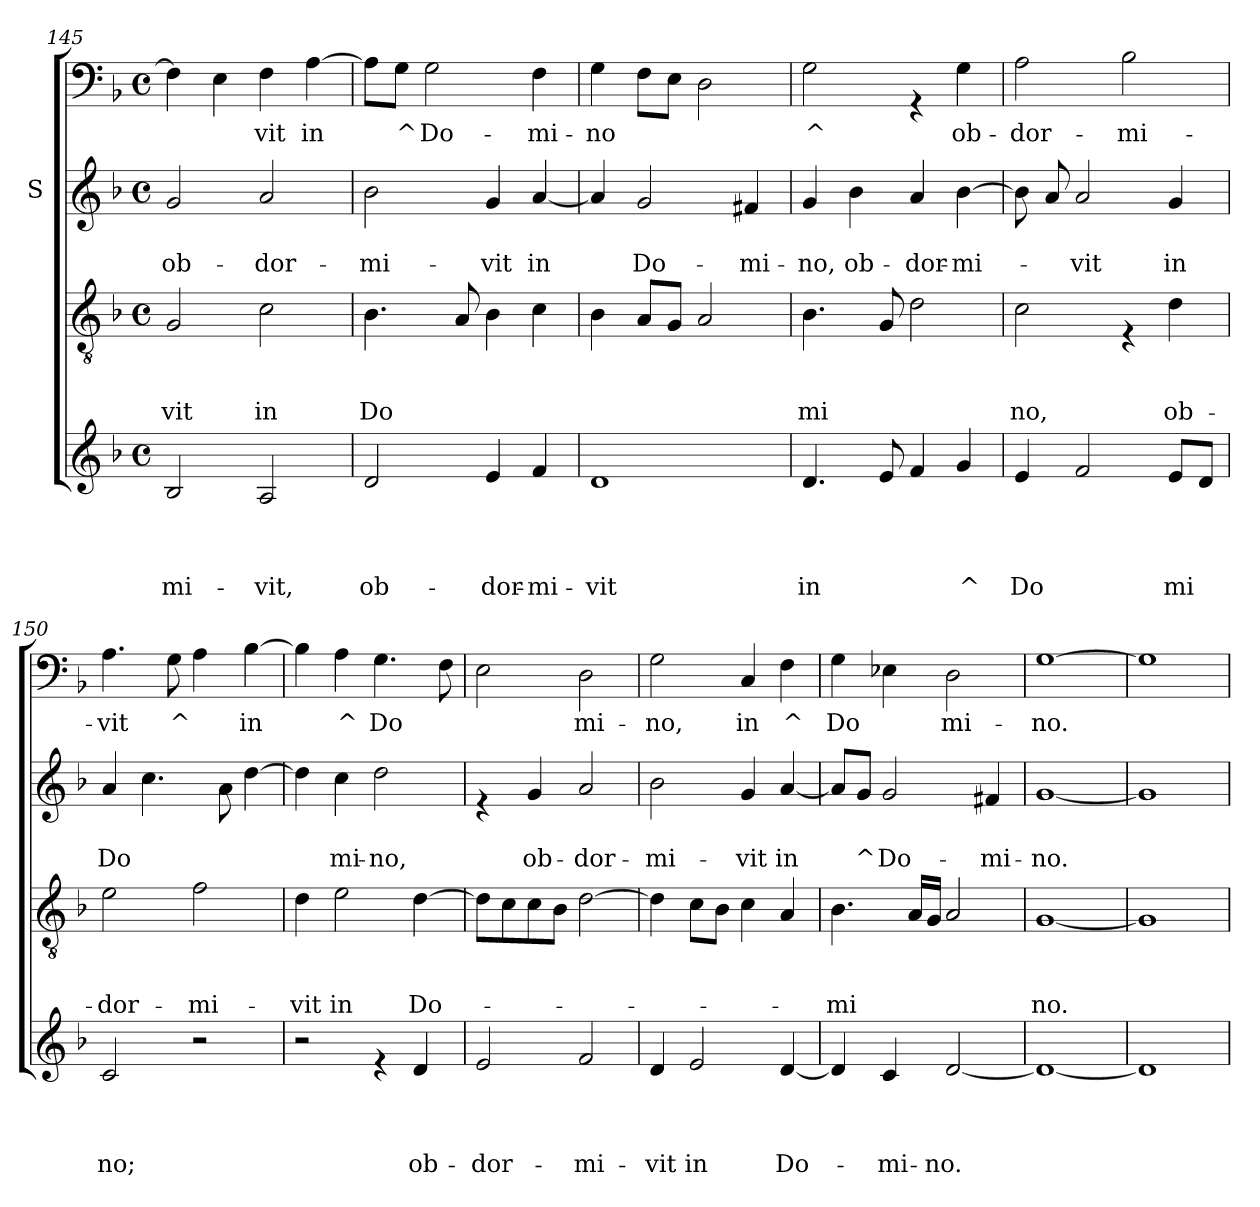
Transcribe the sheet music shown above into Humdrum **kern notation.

**kern	**text	**text	**text	**text	**kern	**text	**text	**text	**kern	**text	**text	**kern	**text
*part4	*part4	*part4	*part4	*part4	*part3	*part3	*part3	*part3	*part2	*part2	*part2	*part1	*part1
*staff4	*staff4	*staff4	*staff4	*staff4	*staff3	*staff3	*staff3	*staff3	*staff2	*staff2	*staff2	*staff1	*staff1
*	*	*	*	*	*	*	*	*	*I"S	*	*	*	*
*clefG2	*	*	*	*	*clefGv2	*	*	*	*clefG2	*	*	*clefF4	*
*k[b-]	*	*	*	*	*k[b-]	*	*	*	*k[b-]	*	*	*k[b-]	*
*F:	*	*	*	*	*F:	*	*	*	*F:	*	*	*F:	*
*M4/4	*	*	*	*	*M4/4	*	*	*	*M4/4	*	*	*M4/4	*
*met(c)	*	*	*	*	*met(c)	*	*	*	*met(c)	*	*	*met(c)	*
=145	=145	=145	=145	=145	=145	=145	=145	=145	=145	=145	=145	=145	=145
!	!	!	!	!LO:LY:b	!	!	!	!LO:LY:b	!	!	!LO:LY:b	!	!
2B-/	.	.	.	-mi-	2G/	.	.	vit	2g/	.	ob-	4F\]	.
.	.	.	.	.	.	.	.	.	.	.	.	4E\	.
!	!	!	!	!LO:LY:b	!	!	!	!LO:LY:b	!	!	!LO:LY:b	!	!LO:LY:b
2A/	.	.	.	-vit,	2c\	.	.	in	2a/	.	-dor-	4F\	vit
!	!	!	!	!	!	!	!	!	!	!	!	!	!LO:LY:b
.	.	.	.	.	.	.	.	.	.	.	.	[>4A\	in
=146	=146	=146	=146	=146	=146	=146	=146	=146	=146	=146	=146	=146	=146
!	!	!	!	!LO:LY:b	!	!	!	!LO:LY:b	!	!	!LO:LY:b	!	!
2d/	.	.	.	ob-	4.B-\	.	.	Do	2b-\	.	-mi-	8A\L]	.
!	!	!	!	!	!	!	!	!	!	!	!	!	!LO:LY:b
.	.	.	.	.	.	.	.	.	.	.	.	8G\J	^
!	!	!	!	!	!	!	!	!	!	!	!	!	!LO:LY:b
.	.	.	.	.	.	.	.	.	.	.	.	2G\	Do-
.	.	.	.	.	8A/	.	.	.	.	.	.	.	.
!	!	!	!	!LO:LY:b	!	!	!	!	!	!	!LO:LY:b	!	!
4e/	.	.	.	-dor-	4B-\	.	.	.	4g/	.	-vit	.	.
!	!	!	!	!LO:LY:b	!	!	!	!	!	!	!LO:LY:b	!	!LO:LY:b
4f/	.	.	.	-mi-	4c\	.	.	.	[<4a/	.	in	4F\	-mi-
!!LO:LB:g=z
=147	=147	=147	=147	=147	=147	=147	=147	=147	=147	=147	=147	=147	=147
!	!	!	!	!LO:LY:b	!	!	!	!	!	!	!	!	!LO:LY:b
1d	.	.	.	-vit	4B-\	.	.	.	4a/]	.	.	4G\	-no
!	!	!	!	!	!	!	!	!	!	!	!LO:LY:b	!	!
.	.	.	.	.	8A/L	.	.	.	2g/	.	Do-	8F\L	.
.	.	.	.	.	8G/J	.	.	.	.	.	.	8E\J	.
.	.	.	.	.	2A/	.	.	.	.	.	.	2D\	.
!	!	!	!	!	!	!	!	!	!	!	!LO:LY:b	!	!
.	.	.	.	.	.	.	.	.	4f#X/	.	-mi-	.	.
=148	=148	=148	=148	=148	=148	=148	=148	=148	=148	=148	=148	=148	=148
!	!	!	!	!LO:LY:b	!	!	!	!LO:LY:b	!	!	!LO:LY:b	!	!LO:LY:b
4.d/	.	.	.	in	4.B-\	.	.	mi	4g/	.	-no,	2G\	^
!	!	!	!	!	!	!	!	!	!	!	!LO:LY:b	!	!
.	.	.	.	.	.	.	.	.	4b-\	.	ob-	.	.
8e/	.	.	.	.	8G/	.	.	.	.	.	.	.	.
!	!	!	!	!	!	!	!	!	!	!	!LO:LY:b	!	!
4f/	.	.	.	.	2d\	.	.	.	4a/	.	-dor-	4rGG	.
!	!	!	!	!LO:LY:b	!	!	!	!	!	!	!LO:LY:b	!	!LO:LY:b
4g/	.	.	.	^	.	.	.	.	[>4b-\	.	-mi-	4G\	ob-
=149	=149	=149	=149	=149	=149	=149	=149	=149	=149	=149	=149	=149	=149
!	!	!	!	!LO:LY:b	!	!	!	!LO:LY:b	!	!	!	!	!LO:LY:b
4e/	.	.	.	Do	2c\	.	.	no,	8b-\]	.	.	2A\	-dor-
.	.	.	.	.	.	.	.	.	8a/	.	.	.	.
!	!	!	!	!	!	!	!	!	!	!	!LO:LY:b	!	!
2f/	.	.	.	.	.	.	.	.	2a/	.	-vit	.	.
!	!	!	!	!	!	!	!	!	!	!	!	!	!LO:LY:b
.	.	.	.	.	4rE	.	.	.	.	.	.	2B-\	-mi-
!	!	!	!	!LO:LY:b	!	!	!	!LO:LY:b	!	!	!LO:LY:b	!	!
8e/L	.	.	.	mi	4d\	.	.	ob-	4g/	.	in	.	.
8d/J	.	.	.	.	.	.	.	.	.	.	.	.	.
=150	=150	=150	=150	=150	=150	=150	=150	=150	=150	=150	=150	=150	=150
!	!	!	!	!LO:LY:b	!	!	!	!LO:LY:b	!	!	!LO:LY:b	!	!LO:LY:b
2c/	.	.	.	no;	2e\	.	.	-dor-	4a/	.	Do	4.A\	-vit
.	.	.	.	.	.	.	.	.	4.cc\	.	.	.	.
!	!	!	!	!	!	!	!	!	!	!	!	!	!LO:LY:b
.	.	.	.	.	.	.	.	.	.	.	.	8G\	^
!	!	!	!	!	!	!	!	!LO:LY:b	!	!	!	!	!
2r	.	.	.	.	2f\	.	.	-mi-	.	.	.	4A\	.
.	.	.	.	.	.	.	.	.	8a\	.	.	.	.
!	!	!	!	!	!	!	!	!	!	!	!	!	!LO:LY:b
.	.	.	.	.	.	.	.	.	[>4dd\	.	.	[>4B-\	in
=151	=151	=151	=151	=151	=151	=151	=151	=151	=151	=151	=151	=151	=151
!	!	!	!	!	!	!	!	!LO:LY:b	!	!	!	!	!
2r	.	.	.	.	4d\	.	.	-vit	4dd\]	.	.	4B-\]	.
!	!	!	!	!	!	!	!	!LO:LY:b	!	!	!LO:LY:b	!	!LO:LY:b
.	.	.	.	.	2e\	.	.	in	4cc\	.	mi-	4A\	^
!	!	!	!	!	!	!	!	!	!	!	!LO:LY:b	!	!LO:LY:b
4re	.	.	.	.	.	.	.	.	2dd\	.	-no,	4.G\	Do
!	!	!	!	!LO:LY:b	!	!	!	!LO:LY:b	!	!	!	!	!
4d/	.	.	.	ob-	[>4d\	.	.	Do-	.	.	.	.	.
.	.	.	.	.	.	.	.	.	.	.	.	8F\	.
!!LO:PB:g=z
=152	=152	=152	=152	=152	=152	=152	=152	=152	=152	=152	=152	=152	=152
!	!	!	!	!LO:LY:b	!	!	!	!	!	!	!	!	!
2e/	.	.	.	-dor-	8d\L]	.	.	.	4re	.	.	2E\	.
.	.	.	.	.	8c\	.	.	.	.	.	.	.	.
!	!	!	!	!	!	!	!	!	!	!	!LO:LY:b	!	!
.	.	.	.	.	8c\	.	.	.	4g/	.	ob-	.	.
.	.	.	.	.	8B-\J	.	.	.	.	.	.	.	.
!	!	!	!	!LO:LY:b	!	!	!	!	!	!	!LO:LY:b	!	!LO:LY:b
2f/	.	.	.	-mi-	[>2d\	.	.	.	2a/	.	-dor-	2D\	mi-
=153	=153	=153	=153	=153	=153	=153	=153	=153	=153	=153	=153	=153	=153
!	!	!	!	!LO:LY:b	!	!	!	!	!	!	!LO:LY:b	!	!LO:LY:b
4d/	.	.	.	-vit	4d\]	.	.	.	2b-\	.	-mi-	2G\	-no,
!	!	!	!	!LO:LY:b	!	!	!	!	!	!	!	!	!
2e/	.	.	.	in	8c\L	.	.	.	.	.	.	.	.
.	.	.	.	.	8B-\J	.	.	.	.	.	.	.	.
!	!	!	!	!	!	!	!	!	!	!	!LO:LY:b	!	!LO:LY:b
.	.	.	.	.	4c\	.	.	.	4g/	.	-vit	4C/	in
!	!	!	!	!LO:LY:b	!	!	!	!	!	!	!LO:LY:b	!	!LO:LY:b
[<4d/	.	.	.	Do-	4A/	.	.	.	[<4a/	.	in	4F\	^
=154	=154	=154	=154	=154	=154	=154	=154	=154	=154	=154	=154	=154	=154
!	!	!	!	!	!	!	!	!LO:LY:b	!	!	!	!	!LO:LY:b
4d/]	.	.	.	.	4.B-\	.	.	-mi	8a/L]	.	.	4G\	Do
!	!	!	!	!	!	!	!	!	!	!	!LO:LY:b	!	!
.	.	.	.	.	.	.	.	.	8g/J	.	^	.	.
!	!	!	!	!LO:LY:b	!	!	!	!	!	!	!LO:LY:b	!	!
4c/	.	.	.	-mi-	.	.	.	.	2g/	.	Do-	4E-X\	.
.	.	.	.	.	16A/LL	.	.	.	.	.	.	.	.
.	.	.	.	.	16G/JJ	.	.	.	.	.	.	.	.
!	!	!	!	!LO:LY:b	!	!	!	!	!	!	!	!	!LO:LY:b
[<2d/	.	.	.	-no.	2A/	.	.	.	.	.	.	2D\	mi-
!	!	!	!	!	!	!	!	!	!	!	!LO:LY:b	!	!
.	.	.	.	.	.	.	.	.	4f#X/	.	-mi-	.	.
=155	=155	=155	=155	=155	=155	=155	=155	=155	=155	=155	=155	=155	=155
!	!	!	!	!	!	!	!	!LO:LY:b	!	!	!LO:LY:b	!	!LO:LY:b
1d_	.	.	.	.	[<1G	.	.	no.	[<1g	.	-no.	[>1G	-no.
=156	=156	=156	=156	=156	=156	=156	=156	=156	=156	=156	=156	=156	=156
1d]	.	.	.	.	1G]	.	.	.	1g]	.	.	1G]	.
=	=	=	=	=	=	=	=	=	=	=	=	=	=
*-	*-	*-	*-	*-	*-	*-	*-	*-	*-	*-	*-	*-	*-
